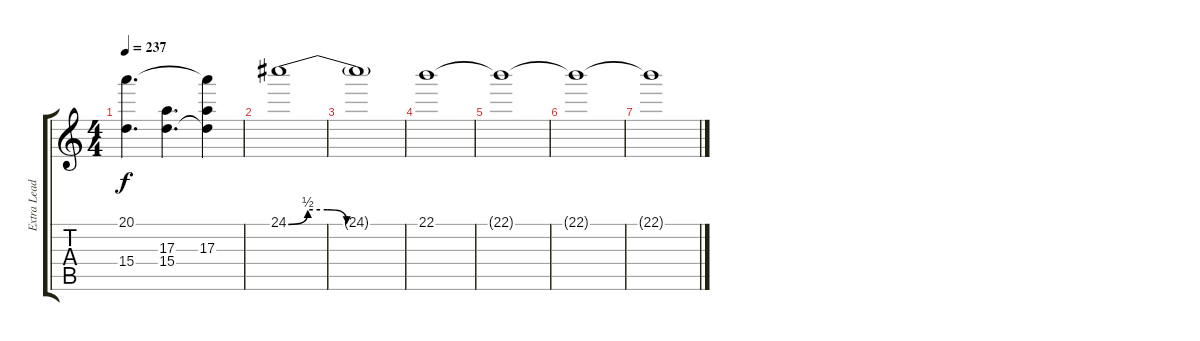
\track ("Extra Lead" "Extra Lead") {instrument distortionguitar}
\staff {score tabs}
\tuning (Db4 Ab3 E3 B2 Gb2 B1) {hide}
\ts (4 4)
\tempo 237
\clef g2
\ks c
(20.1 15.4{t}).4{d dy f} (17.3{t} 15.4).4{d} (20.1{t} 17.3 15.4{t}).4 |
24.1{be (custom 0 0 10 2 20 2 30 0 60 0)}.1 |
24.1{t}.1 |
22.1.1{volume 0} |
22.1{t}.1 |
22.1{t}.1 |
22.1{t}.1
